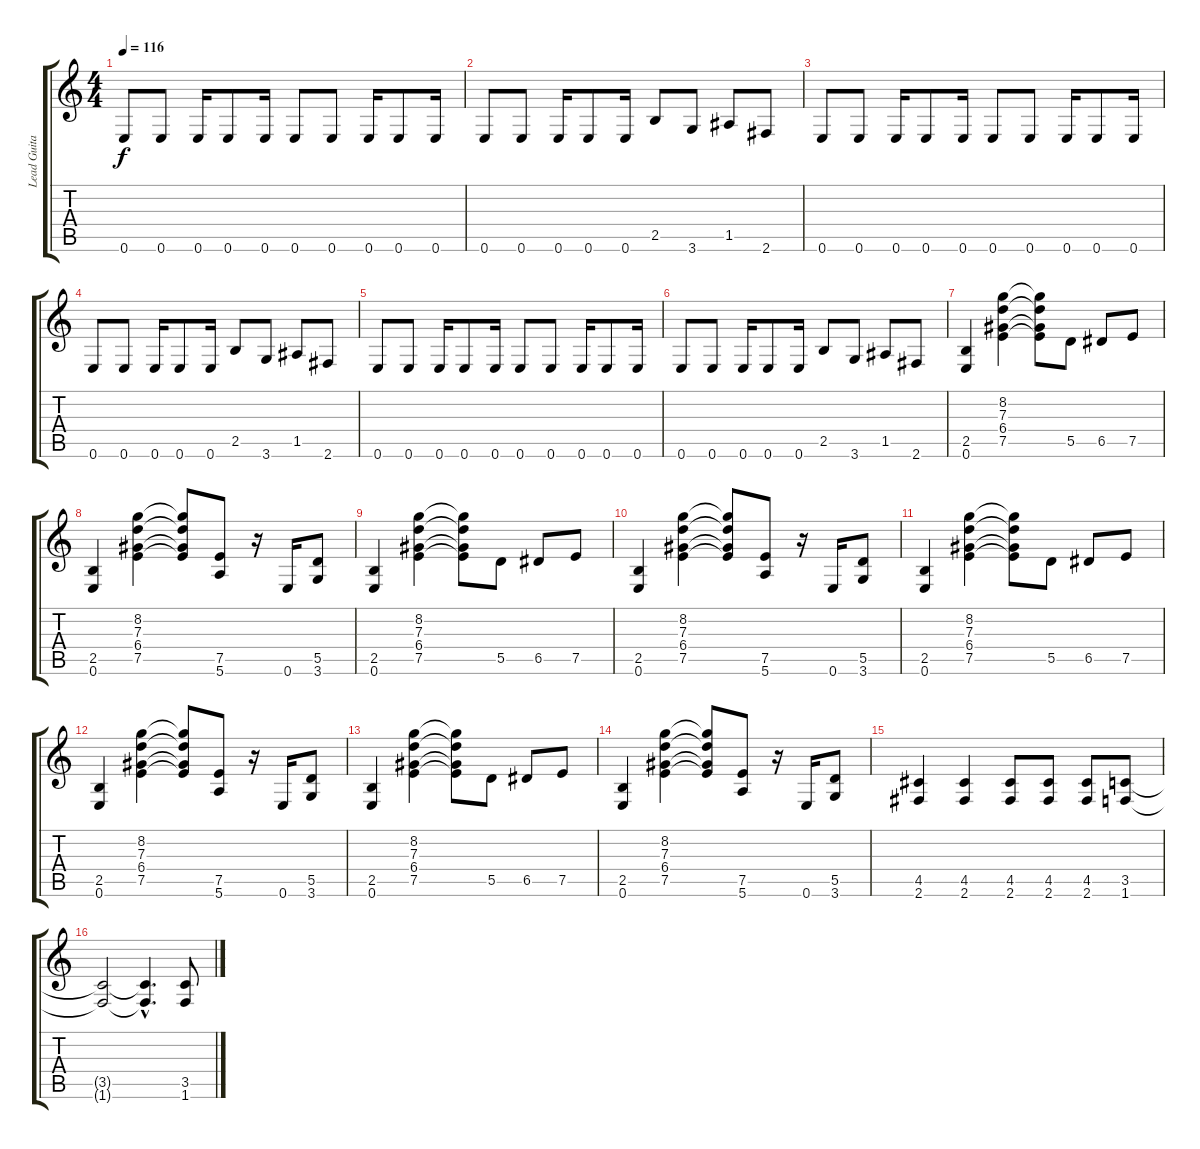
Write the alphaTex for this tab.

\track ("Lead Guitar" "Lead Guita") {instrument distortionguitar}
\staff {score tabs}
\tuning (E4 B3 G3 D3 A2 E2) {hide}
\ts (4 4)
\tempo 116
\clef g2
\ks c
0.6.8{dy f} 0.6.8 0.6.16 0.6.8 0.6.16 0.6.8 0.6.8 0.6.16 0.6.8 0.6.16 |
0.6.8 0.6.8 0.6.16 0.6.8 0.6.16 2.5.8 3.6.8 1.5.8 2.6.8 |
0.6.8 0.6.8 0.6.16 0.6.8 0.6.16 0.6.8 0.6.8 0.6.16 0.6.8 0.6.16 |
0.6.8 0.6.8 0.6.16 0.6.8 0.6.16 2.5.8 3.6.8 1.5.8 2.6.8 |
0.6.8 0.6.8 0.6.16 0.6.8 0.6.16 0.6.8 0.6.8 0.6.16 0.6.8 0.6.16 |
0.6.8 0.6.8 0.6.16 0.6.8 0.6.16 2.5.8 3.6.8 1.5.8 2.6.8 |
(2.5 0.6).4 (8.2 7.3 6.4 7.5).4 (8.2{t} 7.3{t} 6.4{t} 7.5{t}).8 5.5.8 6.5.8 7.5.8 |
(2.5 0.6).4 (8.2 7.3 6.4 7.5).4 (8.2{t} 7.3{t} 6.4{t} 7.5{t}).8 (7.5 5.6).8 r.16 0.6.16 (5.5 3.6).8 |
(2.5 0.6).4 (8.2 7.3 6.4 7.5).4 (8.2{t} 7.3{t} 6.4{t} 7.5{t}).8 5.5.8 6.5.8 7.5.8 |
(2.5 0.6).4 (8.2 7.3 6.4 7.5).4 (8.2{t} 7.3{t} 6.4{t} 7.5{t}).8 (7.5 5.6).8 r.16 0.6.16 (5.5 3.6).8 |
(2.5 0.6).4 (8.2 7.3 6.4 7.5).4 (8.2{t} 7.3{t} 6.4{t} 7.5{t}).8 5.5.8 6.5.8 7.5.8 |
(2.5 0.6).4 (8.2 7.3 6.4 7.5).4 (8.2{t} 7.3{t} 6.4{t} 7.5{t}).8 (7.5 5.6).8 r.16 0.6.16 (5.5 3.6).8 |
(2.5 0.6).4 (8.2 7.3 6.4 7.5).4 (8.2{t} 7.3{t} 6.4{t} 7.5{t}).8 5.5.8 6.5.8 7.5.8 |
(2.5 0.6).4 (8.2 7.3 6.4 7.5).4 (8.2{t} 7.3{t} 6.4{t} 7.5{t}).8 (7.5 5.6).8 r.16 0.6.16 (5.5 3.6).8 |
(4.5 2.6).4 (4.5 2.6).4 (4.5 2.6).8 (4.5 2.6).8 (4.5 2.6).8 (3.5 1.6).8 |
(3.5{t} 1.6{t}).2 (3.5{hac t} 1.6{hac t}).4{d} (3.5 1.6).8
